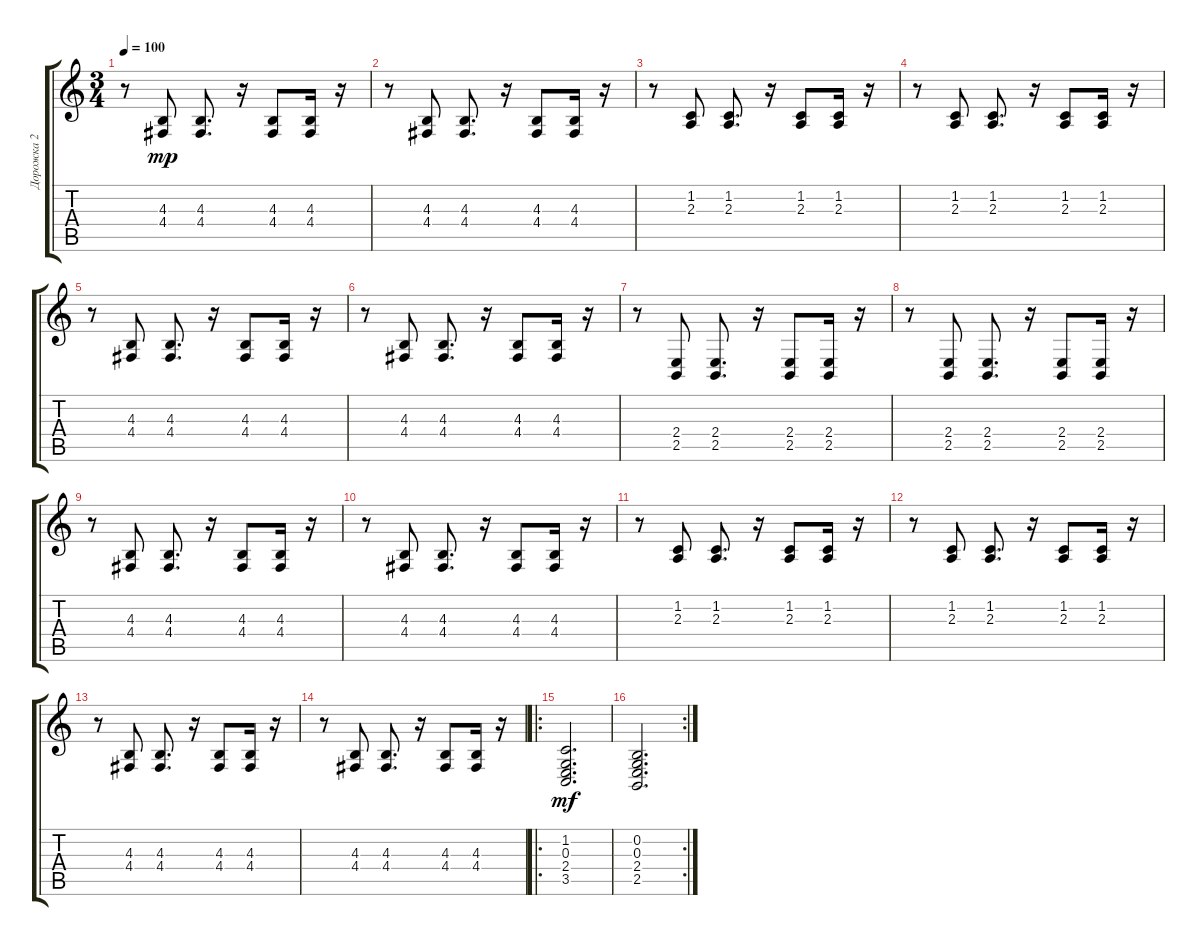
\track ("Дорожка 2" "Дорожка 2") {instrument stringensemble1}
\staff {score tabs}
\tuning (E4 B3 G3 D3 A2 E2) {hide}
\ts (3 4)
\tempo 100
\clef g2
\ks c
r.8{dy mp} (4.3 4.4).8 (4.3 4.4).8{d} r.16 (4.3 4.4).8 (4.3 4.4).16 r.16 |
r.8 (4.3 4.4).8 (4.3 4.4).8{d} r.16 (4.3 4.4).8 (4.3 4.4).16 r.16 |
r.8 (1.2 2.3).8 (1.2 2.3).8{d} r.16 (1.2 2.3).8 (1.2 2.3).16 r.16 |
r.8 (1.2 2.3).8 (1.2 2.3).8{d} r.16 (1.2 2.3).8 (1.2 2.3).16 r.16 |
r.8 (4.3 4.4).8 (4.3 4.4).8{d} r.16 (4.3 4.4).8 (4.3 4.4).16 r.16 |
r.8 (4.3 4.4).8 (4.3 4.4).8{d} r.16 (4.3 4.4).8 (4.3 4.4).16 r.16 |
r.8 (2.4 2.5).8 (2.4 2.5).8{d} r.16 (2.4 2.5).8 (2.4 2.5).16 r.16 |
r.8 (2.4 2.5).8 (2.4 2.5).8{d} r.16 (2.4 2.5).8 (2.4 2.5).16 r.16 |
r.8 (4.3 4.4).8 (4.3 4.4).8{d} r.16 (4.3 4.4).8 (4.3 4.4).16 r.16 |
r.8 (4.3 4.4).8 (4.3 4.4).8{d} r.16 (4.3 4.4).8 (4.3 4.4).16 r.16 |
r.8 (1.2 2.3).8 (1.2 2.3).8{d} r.16 (1.2 2.3).8 (1.2 2.3).16 r.16 |
r.8 (1.2 2.3).8 (1.2 2.3).8{d} r.16 (1.2 2.3).8 (1.2 2.3).16 r.16 |
r.8 (4.3 4.4).8 (4.3 4.4).8{d} r.16 (4.3 4.4).8 (4.3 4.4).16 r.16 |
r.8 (4.3 4.4).8 (4.3 4.4).8{d} r.16 (4.3 4.4).8 (4.3 4.4).16 r.16 |
\ro
(1.2 0.3 2.4 3.5).2{d dy mf} |
\rc 2
(0.2 0.3 2.4 2.5).2{d}
